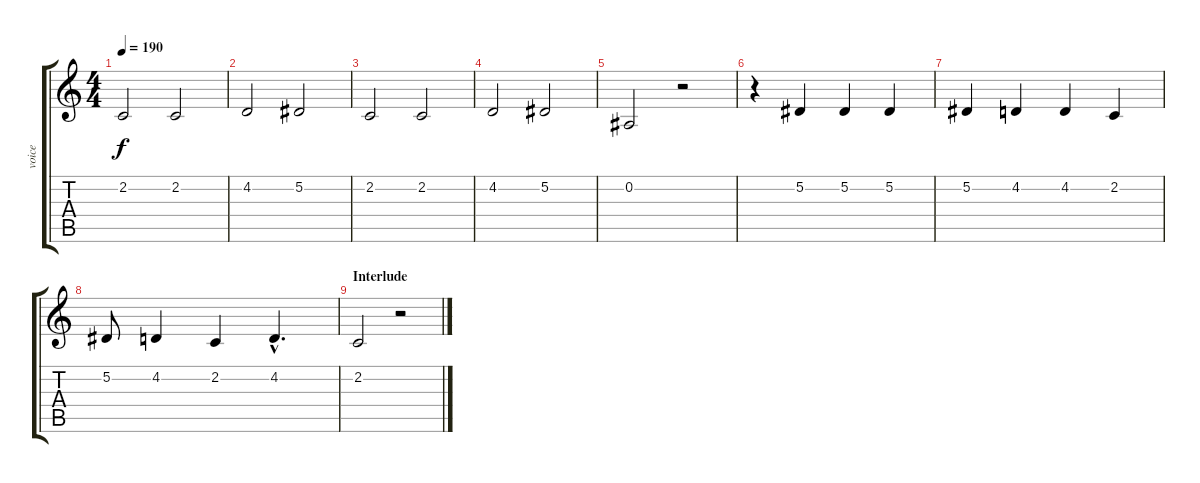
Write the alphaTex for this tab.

\track ("voice" "voice") {instrument lead8bassandlead}
\staff {score tabs}
\tuning (Eb4 Bb3 Gb3 Db3 Ab2 Eb2) {hide}
\ts (4 4)
\tempo 190
\clef g2
\ks c
2.2.2{dy f} 2.2.2 |
4.2.2 5.2.2 |
2.2.2 2.2.2 |
4.2.2 5.2.2 |
0.2.2 r.2 |
r.4 5.2.4 5.2.4 5.2.4 |
5.2.4 4.2.4 4.2.4 2.2.4 |
5.2.8 4.2.4 2.2.4 4.2{hac}.4{d} |
\section ("" "Interlude")
2.2.2 r.2
